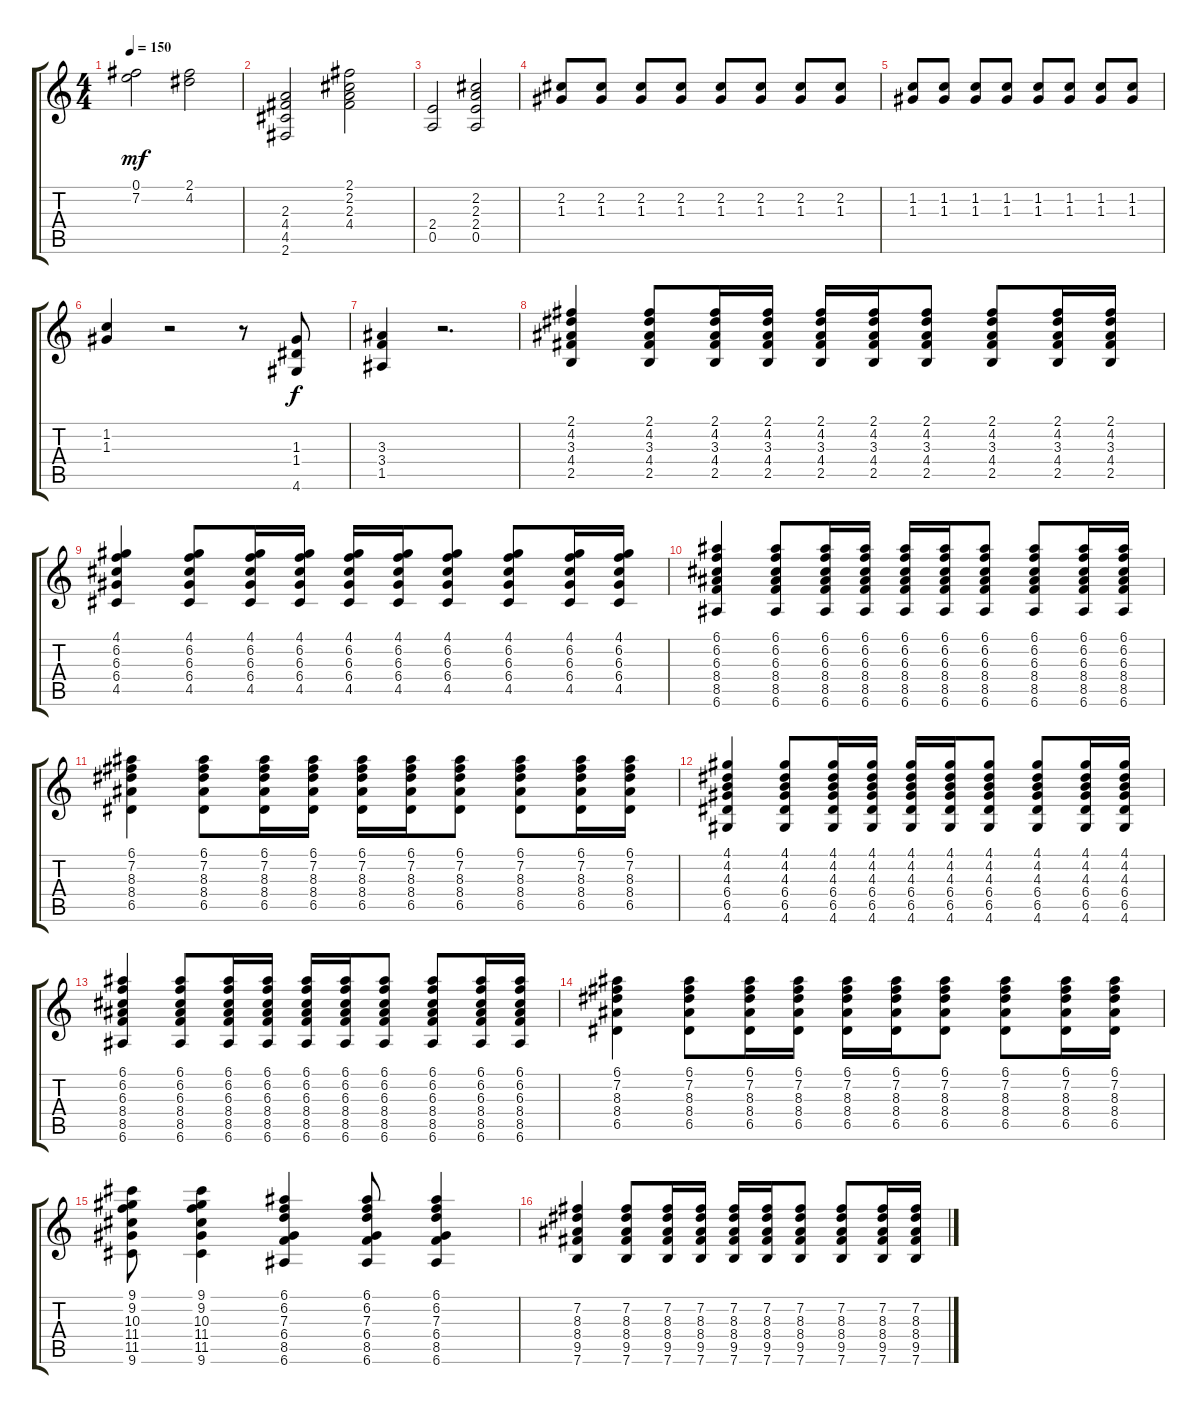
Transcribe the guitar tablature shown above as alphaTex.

\track "" {instrument overdrivenguitar}
\staff {score tabs}
\tuning (E4 B3 G3 D3 A2 E2) {hide}
\ts (4 4)
\tempo 150
\clef g2
\ks c
(0.1 7.2).2{dy mf} (2.1 4.2).2 |
(2.3 4.4 4.5 2.6).2 (2.1 2.2 2.3 4.4).2 |
(2.4 0.5).2 (2.2 2.3 2.4 0.5).2 |
(2.2 1.3).8 (2.2 1.3).8 (2.2 1.3).8 (2.2 1.3).8 (2.2 1.3).8 (2.2 1.3).8 (2.2 1.3).8 (2.2 1.3).8 |
(1.2 1.3).8 (1.2 1.3).8 (1.2 1.3).8 (1.2 1.3).8 (1.2 1.3).8 (1.2 1.3).8 (1.2 1.3).8 (1.2 1.3).8 |
(1.2 1.3).4 r.2 r.8 (1.3 1.4 4.6).8{dy f} |
(3.3 3.4 1.5).4 r.2{d} |
(2.1 4.2 3.3 4.4 2.5).4 (2.1 4.2 3.3 4.4 2.5).8 (2.1 4.2 3.3 4.4 2.5).16 (2.1 4.2 3.3 4.4 2.5).16 (2.1 4.2 3.3 4.4 2.5).16 (2.1 4.2 3.3 4.4 2.5).16 (2.1 4.2 3.3 4.4 2.5).8 (2.1 4.2 3.3 4.4 2.5).8 (2.1 4.2 3.3 4.4 2.5).16 (2.1 4.2 3.3 4.4 2.5).16 |
(4.1 6.2 6.3 6.4 4.5).4 (4.1 6.2 6.3 6.4 4.5).8 (4.1 6.2 6.3 6.4 4.5).16 (4.1 6.2 6.3 6.4 4.5).16 (4.1 6.2 6.3 6.4 4.5).16 (4.1 6.2 6.3 6.4 4.5).16 (4.1 6.2 6.3 6.4 4.5).8 (4.1 6.2 6.3 6.4 4.5).8 (4.1 6.2 6.3 6.4 4.5).16 (4.1 6.2 6.3 6.4 4.5).16 |
(6.1 6.2 6.3 8.4 8.5 6.6).4 (6.1 6.2 6.3 8.4 8.5 6.6).8 (6.1 6.2 6.3 8.4 8.5 6.6).16 (6.1 6.2 6.3 8.4 8.5 6.6).16 (6.1 6.2 6.3 8.4 8.5 6.6).16 (6.1 6.2 6.3 8.4 8.5 6.6).16 (6.1 6.2 6.3 8.4 8.5 6.6).8 (6.1 6.2 6.3 8.4 8.5 6.6).8 (6.1 6.2 6.3 8.4 8.5 6.6).16 (6.1 6.2 6.3 8.4 8.5 6.6).16 |
(6.1 7.2 8.3 8.4 6.5).4 (6.1 7.2 8.3 8.4 6.5).8 (6.1 7.2 8.3 8.4 6.5).16 (6.1 7.2 8.3 8.4 6.5).16 (6.1 7.2 8.3 8.4 6.5).16 (6.1 7.2 8.3 8.4 6.5).16 (6.1 7.2 8.3 8.4 6.5).8 (6.1 7.2 8.3 8.4 6.5).8 (6.1 7.2 8.3 8.4 6.5).16 (6.1 7.2 8.3 8.4 6.5).16 |
(4.1 4.2 4.3 6.4 6.5 4.6).4 (4.1 4.2 4.3 6.4 6.5 4.6).8 (4.1 4.2 4.3 6.4 6.5 4.6).16 (4.1 4.2 4.3 6.4 6.5 4.6).16 (4.1 4.2 4.3 6.4 6.5 4.6).16 (4.1 4.2 4.3 6.4 6.5 4.6).16 (4.1 4.2 4.3 6.4 6.5 4.6).8 (4.1 4.2 4.3 6.4 6.5 4.6).8 (4.1 4.2 4.3 6.4 6.5 4.6).16 (4.1 4.2 4.3 6.4 6.5 4.6).16 |
(6.1 6.2 6.3 8.4 8.5 6.6).4 (6.1 6.2 6.3 8.4 8.5 6.6).8 (6.1 6.2 6.3 8.4 8.5 6.6).16 (6.1 6.2 6.3 8.4 8.5 6.6).16 (6.1 6.2 6.3 8.4 8.5 6.6).16 (6.1 6.2 6.3 8.4 8.5 6.6).16 (6.1 6.2 6.3 8.4 8.5 6.6).8 (6.1 6.2 6.3 8.4 8.5 6.6).8 (6.1 6.2 6.3 8.4 8.5 6.6).16 (6.1 6.2 6.3 8.4 8.5 6.6).16 |
(6.1 7.2 8.3 8.4 6.5).4 (6.1 7.2 8.3 8.4 6.5).8 (6.1 7.2 8.3 8.4 6.5).16 (6.1 7.2 8.3 8.4 6.5).16 (6.1 7.2 8.3 8.4 6.5).16 (6.1 7.2 8.3 8.4 6.5).16 (6.1 7.2 8.3 8.4 6.5).8 (6.1 7.2 8.3 8.4 6.5).8 (6.1 7.2 8.3 8.4 6.5).16 (6.1 7.2 8.3 8.4 6.5).16 |
(9.1 9.2 10.3 11.4 11.5 9.6).8 (9.1 9.2 10.3 11.4 11.5 9.6).4 (6.1 6.2 7.3 6.4 8.5 6.6).4 (6.1 6.2 7.3 6.4 8.5 6.6).8 (6.1 6.2 7.3 6.4 8.5 6.6).4 |
(7.2 8.3 8.4 9.5 7.6).4 (7.2 8.3 8.4 9.5 7.6).8 (7.2 8.3 8.4 9.5 7.6).16 (7.2 8.3 8.4 9.5 7.6).16 (7.2 8.3 8.4 9.5 7.6).16 (7.2 8.3 8.4 9.5 7.6).16 (7.2 8.3 8.4 9.5 7.6).8 (7.2 8.3 8.4 9.5 7.6).8 (7.2 8.3 8.4 9.5 7.6).16 (7.2 8.3 8.4 9.5 7.6).16
